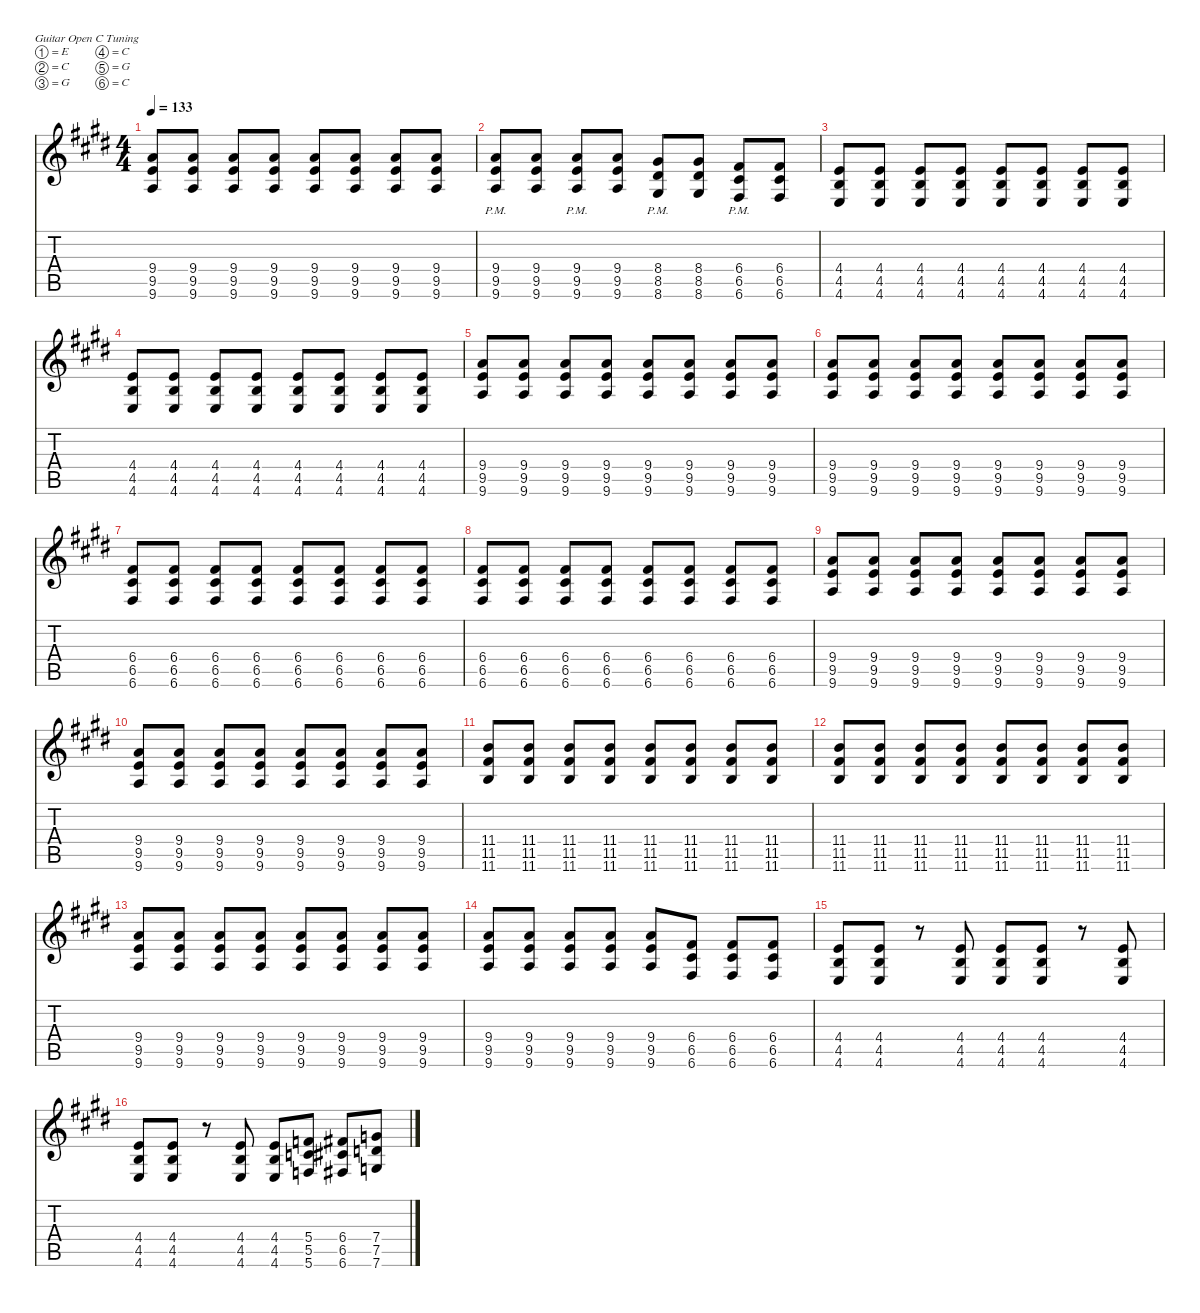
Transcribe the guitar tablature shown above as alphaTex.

\defaultSystemsLayout 4
\hideDynamics
\bracketExtendMode nobrackets
\singleTrackTrackNamePolicy hidden
\multiTrackTrackNamePolicy hidden
\firstSystemTrackNameMode fullname
\firstSystemTrackNameOrientation horizontal
\otherSystemsTrackNameOrientation horizontal
\track ("Devin Townsend" "dist.guit.") {instrument distortionguitar}
\staff {score tabs}
\tuning (E4 C4 G3 C3 G2 C2)
\ts (4 4)
\tempo 133
\clef g2
\ks e
(9.4{acc forcenatural} 9.5{acc forcenatural} 9.6{acc forcenatural}).8{dy f beam Up} (9.4{acc forcenatural} 9.5{acc forcenatural} 9.6{acc forcenatural}).8{beam Up} (9.4{acc forcenatural} 9.5{acc forcenatural} 9.6{acc forcenatural}).8{beam Up} (9.4{acc forcenatural} 9.5{acc forcenatural} 9.6{acc forcenatural}).8{beam Up} (9.4{acc forcenatural} 9.5{acc forcenatural} 9.6{acc forcenatural}).8{beam Up} (9.4{acc forcenatural} 9.5{acc forcenatural} 9.6{acc forcenatural}).8{beam Up} (9.4{acc forcenatural} 9.5{acc forcenatural} 9.6{acc forcenatural}).8{beam Up} (9.4{acc forcenatural} 9.5{acc forcenatural} 9.6{acc forcenatural}).8{beam Up} |
(9.4{acc forcenatural} 9.5{acc forcenatural} 9.6{pm acc forcenatural}).8{beam Up} (9.4{acc forcenatural} 9.5{acc forcenatural} 9.6{acc forcenatural}).8{beam Up} (9.4{acc forcenatural} 9.5{acc forcenatural} 9.6{pm acc forcenatural}).8{beam Up} (9.4{acc forcenatural} 9.5{acc forcenatural} 9.6{acc forcenatural}).8{beam Up} (8.4{pm acc #} 8.5{pm acc #} 8.6{pm acc #}).8{beam Up} (8.4{acc #} 8.5{acc #} 8.6{acc #}).8{beam Up} (6.4{pm acc #} 6.5{pm acc #} 6.6{acc #}).8{beam Up} (6.4{acc #} 6.5{acc #} 6.6{acc #}).8{beam Up} |
(4.4{acc forcenatural} 4.5{acc forcenatural} 4.6{acc forcenatural}).8{beam Up} (4.4{acc forcenatural} 4.5{acc forcenatural} 4.6{acc forcenatural}).8{beam Up} (4.4{acc forcenatural} 4.5{acc forcenatural} 4.6{acc forcenatural}).8{beam Up} (4.4{acc forcenatural} 4.5{acc forcenatural} 4.6{acc forcenatural}).8{beam Up} (4.4{acc forcenatural} 4.5{acc forcenatural} 4.6{acc forcenatural}).8{beam Up} (4.4{acc forcenatural} 4.5{acc forcenatural} 4.6{acc forcenatural}).8{beam Up} (4.4{acc forcenatural} 4.5{acc forcenatural} 4.6{acc forcenatural}).8{beam Up} (4.4{acc forcenatural} 4.5{acc forcenatural} 4.6{acc forcenatural}).8{beam Up} |
(4.4{acc forcenatural} 4.5{acc forcenatural} 4.6{acc forcenatural}).8{beam Up} (4.4{acc forcenatural} 4.5{acc forcenatural} 4.6{acc forcenatural}).8{beam Up} (4.4{acc forcenatural} 4.5{acc forcenatural} 4.6{acc forcenatural}).8{beam Up} (4.4{acc forcenatural} 4.5{acc forcenatural} 4.6{acc forcenatural}).8{beam Up} (4.4{acc forcenatural} 4.5{acc forcenatural} 4.6{acc forcenatural}).8{beam Up} (4.4{acc forcenatural} 4.5{acc forcenatural} 4.6{acc forcenatural}).8{beam Up} (4.4{acc forcenatural} 4.5{acc forcenatural} 4.6{acc forcenatural}).8{beam Up} (4.4{acc forcenatural} 4.5{acc forcenatural} 4.6{acc forcenatural}).8{beam Up} |
(9.4{acc forcenatural} 9.5{acc forcenatural} 9.6{acc forcenatural}).8{beam Up} (9.4{acc forcenatural} 9.5{acc forcenatural} 9.6{acc forcenatural}).8{beam Up} (9.4{acc forcenatural} 9.5{acc forcenatural} 9.6{acc forcenatural}).8{beam Up} (9.4{acc forcenatural} 9.5{acc forcenatural} 9.6{acc forcenatural}).8{beam Up} (9.4{acc forcenatural} 9.5{acc forcenatural} 9.6{acc forcenatural}).8{beam Up} (9.4{acc forcenatural} 9.5{acc forcenatural} 9.6{acc forcenatural}).8{beam Up} (9.4{acc forcenatural} 9.5{acc forcenatural} 9.6{acc forcenatural}).8{beam Up} (9.4{acc forcenatural} 9.5{acc forcenatural} 9.6{acc forcenatural}).8{beam Up} |
(9.4{acc forcenatural} 9.5{acc forcenatural} 9.6{acc forcenatural}).8{beam Up} (9.4{acc forcenatural} 9.5{acc forcenatural} 9.6{acc forcenatural}).8{beam Up} (9.4{acc forcenatural} 9.5{acc forcenatural} 9.6{acc forcenatural}).8{beam Up} (9.4{acc forcenatural} 9.5{acc forcenatural} 9.6{acc forcenatural}).8{beam Up} (9.4{acc forcenatural} 9.5{acc forcenatural} 9.6{acc forcenatural}).8{beam Up} (9.4{acc forcenatural} 9.5{acc forcenatural} 9.6{acc forcenatural}).8{beam Up} (9.4{acc forcenatural} 9.5{acc forcenatural} 9.6{acc forcenatural}).8{beam Up} (9.4{acc forcenatural} 9.5{acc forcenatural} 9.6{acc forcenatural}).8{beam Up} |
(6.4{acc #} 6.5{acc #} 6.6{acc #}).8{beam Up} (6.4{acc #} 6.5{acc #} 6.6{acc #}).8{beam Up} (6.4{acc #} 6.5{acc #} 6.6{acc #}).8{beam Up} (6.4{acc #} 6.5{acc #} 6.6{acc #}).8{beam Up} (6.4{acc #} 6.5{acc #} 6.6{acc #}).8{beam Up} (6.4{acc #} 6.5{acc #} 6.6{acc #}).8{beam Up} (6.4{acc #} 6.5{acc #} 6.6{acc #}).8{beam Up} (6.4{acc #} 6.5{acc #} 6.6{acc #}).8{beam Up} |
(6.4{acc #} 6.5{acc #} 6.6{acc #}).8{beam Up} (6.4{acc #} 6.5{acc #} 6.6{acc #}).8{beam Up} (6.4{acc #} 6.5{acc #} 6.6{acc #}).8{beam Up} (6.4{acc #} 6.5{acc #} 6.6{acc #}).8{beam Up} (6.4{acc #} 6.5{acc #} 6.6{acc #}).8{beam Up} (6.4{acc #} 6.5{acc #} 6.6{acc #}).8{beam Up} (6.4{acc #} 6.5{acc #} 6.6{acc #}).8{beam Up} (6.4{acc #} 6.5{acc #} 6.6{acc #}).8{beam Up} |
(9.4{acc forcenatural} 9.5{acc forcenatural} 9.6{acc forcenatural}).8{beam Up} (9.4{acc forcenatural} 9.5{acc forcenatural} 9.6{acc forcenatural}).8{beam Up} (9.4{acc forcenatural} 9.5{acc forcenatural} 9.6{acc forcenatural}).8{beam Up} (9.4{acc forcenatural} 9.5{acc forcenatural} 9.6{acc forcenatural}).8{beam Up} (9.4{acc forcenatural} 9.5{acc forcenatural} 9.6{acc forcenatural}).8{beam Up} (9.4{acc forcenatural} 9.5{acc forcenatural} 9.6{acc forcenatural}).8{beam Up} (9.4{acc forcenatural} 9.5{acc forcenatural} 9.6{acc forcenatural}).8{beam Up} (9.4{acc forcenatural} 9.5{acc forcenatural} 9.6{acc forcenatural}).8{beam Up} |
(9.4{acc forcenatural} 9.5{acc forcenatural} 9.6{acc forcenatural}).8{beam Up} (9.4{acc forcenatural} 9.5{acc forcenatural} 9.6{acc forcenatural}).8{beam Up} (9.4{acc forcenatural} 9.5{acc forcenatural} 9.6{acc forcenatural}).8{beam Up} (9.4{acc forcenatural} 9.5{acc forcenatural} 9.6{acc forcenatural}).8{beam Up} (9.4{acc forcenatural} 9.5{acc forcenatural} 9.6{acc forcenatural}).8{beam Up} (9.4{acc forcenatural} 9.5{acc forcenatural} 9.6{acc forcenatural}).8{beam Up} (9.4{acc forcenatural} 9.5{acc forcenatural} 9.6{acc forcenatural}).8{beam Up} (9.4{acc forcenatural} 9.5{acc forcenatural} 9.6{acc forcenatural}).8{beam Up} |
(11.4{acc forcenatural} 11.5{acc #} 11.6{acc forcenatural}).8{beam Up} (11.4{acc forcenatural} 11.5{acc #} 11.6{acc forcenatural}).8{beam Up} (11.4{acc forcenatural} 11.5{acc #} 11.6{acc forcenatural}).8{beam Up} (11.4{acc forcenatural} 11.5{acc #} 11.6{acc forcenatural}).8{beam Up} (11.4{acc forcenatural} 11.5{acc #} 11.6{acc forcenatural}).8{beam Up} (11.4{acc forcenatural} 11.5{acc #} 11.6{acc forcenatural}).8{beam Up} (11.4{acc forcenatural} 11.5{acc #} 11.6{acc forcenatural}).8{beam Up} (11.4{acc forcenatural} 11.5{acc #} 11.6{acc forcenatural}).8{beam Up} |
(11.4{acc forcenatural} 11.5{acc #} 11.6{acc forcenatural}).8{beam Up} (11.4{acc forcenatural} 11.5{acc #} 11.6{acc forcenatural}).8{beam Up} (11.4{acc forcenatural} 11.5{acc #} 11.6{acc forcenatural}).8{beam Up} (11.4{acc forcenatural} 11.5{acc #} 11.6{acc forcenatural}).8{beam Up} (11.4{acc forcenatural} 11.5{acc #} 11.6{acc forcenatural}).8{beam Up} (11.4{acc forcenatural} 11.5{acc #} 11.6{acc forcenatural}).8{beam Up} (11.4{acc forcenatural} 11.5{acc #} 11.6{acc forcenatural}).8{beam Up} (11.4{acc forcenatural} 11.5{acc #} 11.6{acc forcenatural}).8{beam Up} |
(9.4{acc forcenatural} 9.5{acc forcenatural} 9.6{acc forcenatural}).8{beam Up} (9.4{acc forcenatural} 9.5{acc forcenatural} 9.6{acc forcenatural}).8{beam Up} (9.4{acc forcenatural} 9.5{acc forcenatural} 9.6{acc forcenatural}).8{beam Up} (9.4{acc forcenatural} 9.5{acc forcenatural} 9.6{acc forcenatural}).8{beam Up} (9.4{acc forcenatural} 9.5{acc forcenatural} 9.6{acc forcenatural}).8{beam Up} (9.4{acc forcenatural} 9.5{acc forcenatural} 9.6{acc forcenatural}).8{beam Up} (9.4{acc forcenatural} 9.5{acc forcenatural} 9.6{acc forcenatural}).8{beam Up} (9.4{acc forcenatural} 9.5{acc forcenatural} 9.6{acc forcenatural}).8{beam Up} |
(9.4{acc forcenatural} 9.5{acc forcenatural} 9.6{acc forcenatural}).8{beam Up} (9.4{acc forcenatural} 9.5{acc forcenatural} 9.6{acc forcenatural}).8{beam Up} (9.4{acc forcenatural} 9.5{acc forcenatural} 9.6{acc forcenatural}).8{beam Up} (9.4{acc forcenatural} 9.5{acc forcenatural} 9.6{acc forcenatural}).8{beam Up} (9.4{acc forcenatural} 9.5{acc forcenatural} 9.6{acc forcenatural}).8{beam Up} (6.4{acc #} 6.5{acc #} 6.6{acc #}).8{beam Up} (6.4{acc #} 6.5{acc #} 6.6{acc #}).8{beam Up} (6.4{acc #} 6.5{acc #} 6.6{acc #}).8{beam Up} |
(4.4{acc forcenatural} 4.5{acc forcenatural} 4.6{acc forcenatural}).8{beam Up} (4.4{acc forcenatural} 4.5{acc forcenatural} 4.6{acc forcenatural}).8{beam Up} r.8{beam Up} (4.4{acc forcenatural} 4.5{acc forcenatural} 4.6{acc forcenatural}).8{beam Up} (4.4{acc forcenatural} 4.5{acc forcenatural} 4.6{acc forcenatural}).8{beam Up} (4.4{acc forcenatural} 4.5{acc forcenatural} 4.6{acc forcenatural}).8{beam Up} r.8{beam Up} (4.4{acc forcenatural} 4.5{acc forcenatural} 4.6{acc forcenatural}).8{beam Up} |
(4.4{acc forcenatural} 4.5{acc forcenatural} 4.6{acc forcenatural}).8{beam Up} (4.4{acc forcenatural} 4.5{acc forcenatural} 4.6{acc forcenatural}).8{beam Up} r.8{beam Up} (4.4{acc forcenatural} 4.5{acc forcenatural} 4.6{acc forcenatural}).8{beam Up} (4.4{acc forcenatural} 4.5{acc forcenatural} 4.6{acc forcenatural}).8{beam Up} (5.4{acc forcenatural} 5.5{acc forcenatural} 5.6{acc forcenatural}).8{beam Up} (6.4{acc #} 6.5{acc #} 6.6{acc #}).8{beam Up} (7.4{acc forcenatural} 7.5{acc forcenatural} 7.6{acc forcenatural}).8{beam Up}
